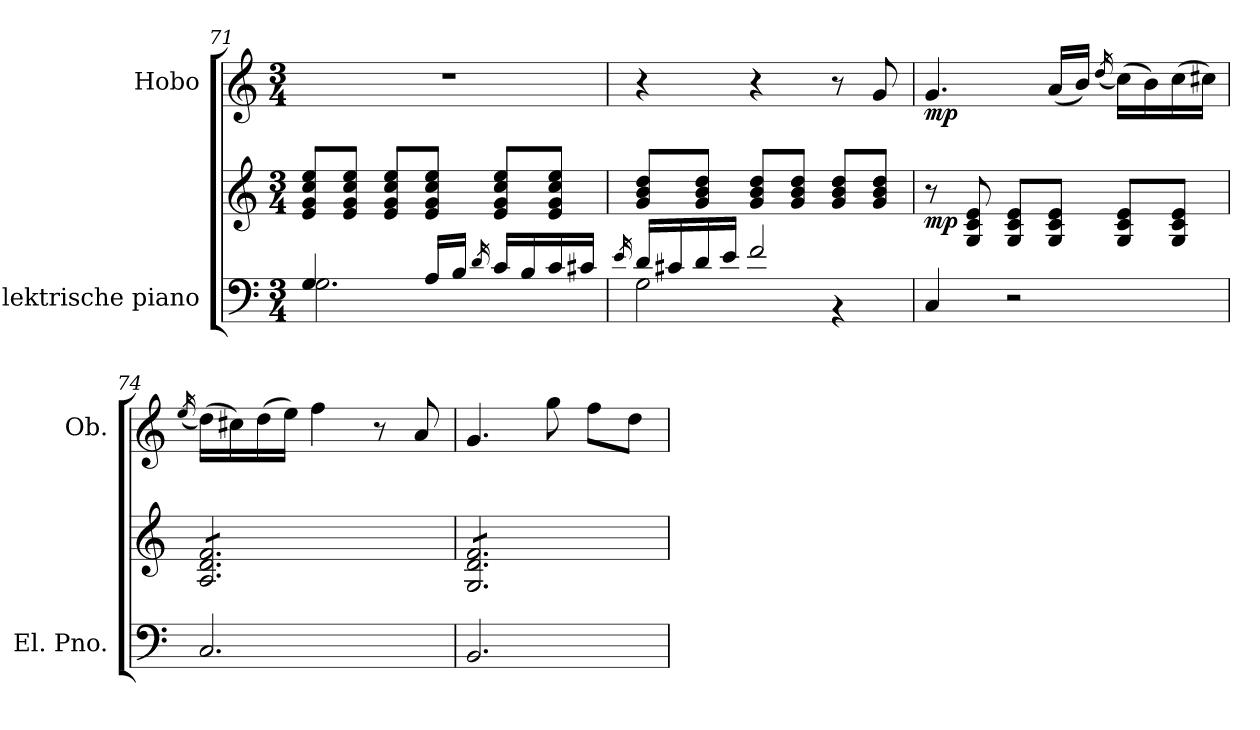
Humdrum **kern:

**kern	**kern	**dynam	**kern	**dynam
*part2	*part2	*part2	*part1	*part1
*staff3	*staff2	*staff2/3	*staff1	*staff1
*I"Elektrische piano	*	*	*I"Hobo	*
*I'El. Pno.	*	*	*I'Ob.	*
*clefF4	*clefG2	*	*clefG2	*
*k[]	*k[]	*	*k[]	*
*M3/4	*M3/4	*	*M3/4	*
=71	=71	=71	=71	=71
*^	*	*	*	*
4.G/	2.G\	8e/ 8g/ 8cc/ 8ee/L	.	2.r	.
.	.	8e/ 8g/ 8cc/ 8ee/J	.	.	.
.	.	8e/ 8g/ 8cc/ 8ee/L	.	.	.
16A/LL	.	8e/ 8g/ 8cc/ 8ee/J	.	.	.
16B/JJ	.	.	.	.	.
16qd/	.	.	.	.	.
16c/LL	.	8e/ 8g/ 8cc/ 8ee/L	.	.	.
16B/	.	.	.	.	.
16c/	.	8e/ 8g/ 8cc/ 8ee/J	.	.	.
16c#X/JJ	.	.	.	.	.
=72	=72	=72	=72	=72	=72
16qe/	.	.	.	.	.
16d/LL	2G\	8g/ 8b/ 8dd/L	.	4r	.
16c#X/	.	.	.	.	.
16d/	.	8g/ 8b/ 8dd/J	.	.	.
16e/JJ	.	.	.	.	.
2f/	.	8g/ 8b/ 8dd/L	.	4r	.
.	.	8g/ 8b/ 8dd/J	.	.	.
.	4r	8g/ 8b/ 8dd/L	.	8r	.
.	.	8g/ 8b/ 8dd/J	.	8g/	.
*v	*v	*	*	*	*
!!LO:PB:g=z
=73	=73	=73	=73	=73
!	!	!LO:DY:b	!	!LO:DY:b
4C/	8r	mp	4.g/	mp
.	8G/ 8c/ 8e/	.	.	.
2r	8G/ 8c/ 8e/L	.	.	.
.	8G/ 8c/ 8e/J	.	(16a/LL	.
.	.	.	16b/JJ)	.
.	.	.	(16qdd/	.
.	8G/ 8c/ 8e/L	.	(16cc\LL)	.
.	.	.	16b\)	.
.	8G/ 8c/ 8e/J	.	(16cc\	.
.	.	.	16cc#X\JJ)	.
=74	=74	=74	=74	=74
.	.	.	(16qee/	.
*	*tremolo	*	*	*
2.C/	8A/ 8d/ 8f/L	.	(16dd\LL)	.
.	.	.	16cc#X\)	.
.	8A/ 8d/ 8f/	.	(16dd\	.
.	.	.	16ee\JJ)	.
.	8A/ 8d/ 8f/	.	4ff\	.
.	8A/ 8d/ 8f/	.	.	.
.	8A/ 8d/ 8f/	.	8r	.
.	8A/ 8d/ 8f/J	.	8a/	.
=75	=75	=75	=75	=75
2.BB/	8G/ 8d/ 8f/L	.	4.g/	.
.	8G/ 8d/ 8f/	.	.	.
.	8G/ 8d/ 8f/	.	.	.
.	8G/ 8d/ 8f/	.	8gg\	.
.	8G/ 8d/ 8f/	.	8ff\L	.
.	8G/ 8d/ 8f/J	.	8dd\J	.
*	*Xtremolo	*	*	*
=	=	=	=	=
*-	*-	*-	*-	*-
